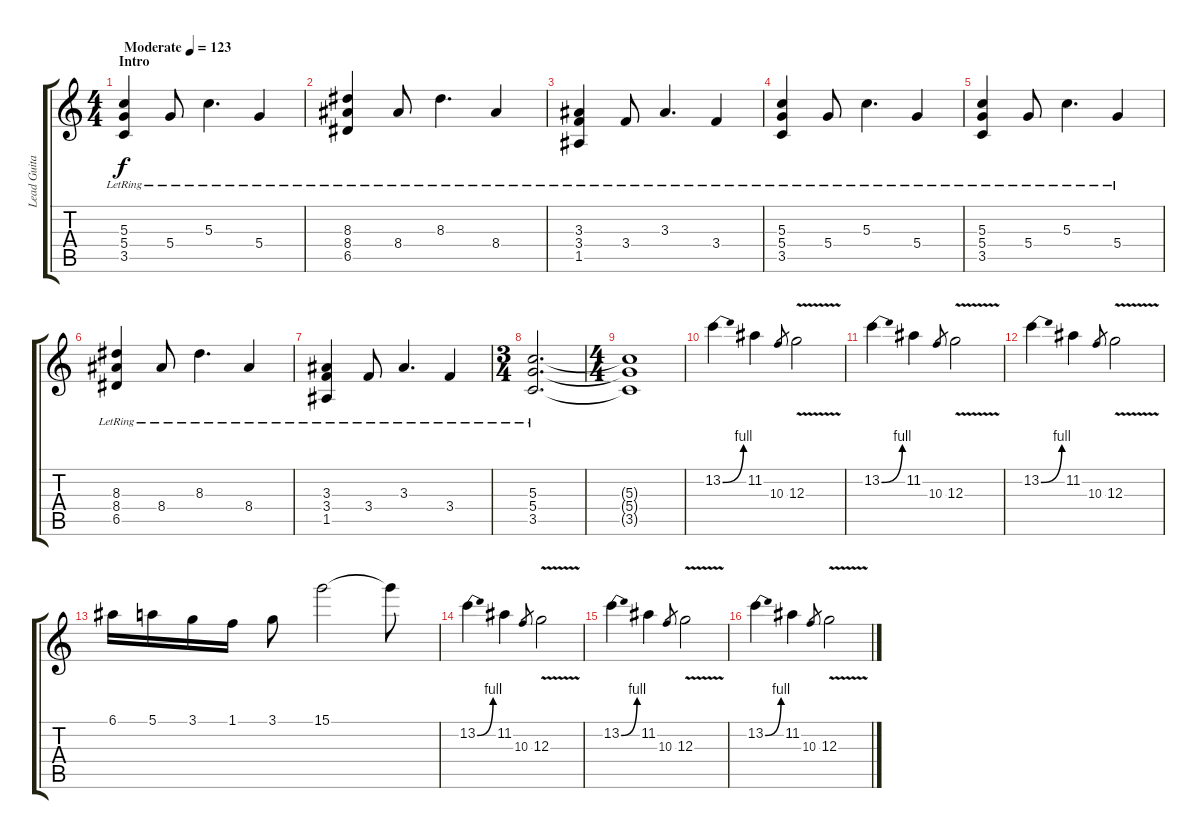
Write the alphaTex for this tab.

\track ("Lead Guitar" "Lead Guita") {instrument distortionguitar}
\staff {score tabs}
\tuning (E4 B3 G3 D3 A2 E2) {hide}
\ts (4 4)
\section ("" "Intro")
\tempo (123 "Moderate")
\clef g2
\ks c
(5.3{lr} 5.4{lr} 3.5{lr}).4{dy f instrument distortionguitar} 5.4{lr}.8 5.3{lr}.4{d} 5.4{lr}.4 |
(8.3{lr} 8.4{lr} 6.5{lr}).4 8.4{lr}.8 8.3{lr}.4{d} 8.4{lr}.4 |
(3.3{lr} 3.4{lr} 1.5{lr}).4 3.4{lr}.8 3.3{lr}.4{d} 3.4{lr}.4 |
(5.3{lr} 5.4{lr} 3.5{lr}).4 5.4{lr}.8 5.3{lr}.4{d} 5.4{lr}.4 |
(5.3{lr} 5.4{lr} 3.5{lr}).4 5.4{lr}.8 5.3{lr}.4{d} 5.4{lr}.4 |
(8.3{lr} 8.4{lr} 6.5{lr}).4 8.4{lr}.8 8.3{lr}.4{d} 8.4{lr}.4 |
(3.3{lr} 3.4{lr} 1.5{lr}).4 3.4{lr}.8 3.3{lr}.4{d} 3.4{lr}.4 |
\ts (3 4)
(5.3{lr} 5.4{lr} 3.5{lr}).2{d} |
\ts (4 4)
(5.3{t} 5.4{t} 3.5{t}).1 |
13.2{be (bend 0 0 60 4)}.4 11.2.4 10.3.8{gr} 12.3{v}.2 |
13.2{be (bend 0 0 60 4)}.4 11.2.4 10.3.8{gr} 12.3{v}.2 |
13.2{be (bend 0 0 60 4)}.4 11.2.4 10.3.8{gr} 12.3{v}.2 |
6.1.16 5.1.16 3.1.16 1.1.16 3.1.8 15.1.2 15.1{t}.8 |
13.2{be (bend 0 0 60 4)}.4 11.2.4 10.3.8{gr} 12.3{v}.2 |
13.2{be (bend 0 0 60 4)}.4 11.2.4 10.3.8{gr} 12.3{v}.2 |
13.2{be (bend 0 0 60 4)}.4 11.2.4 10.3.8{gr} 12.3{v}.2
